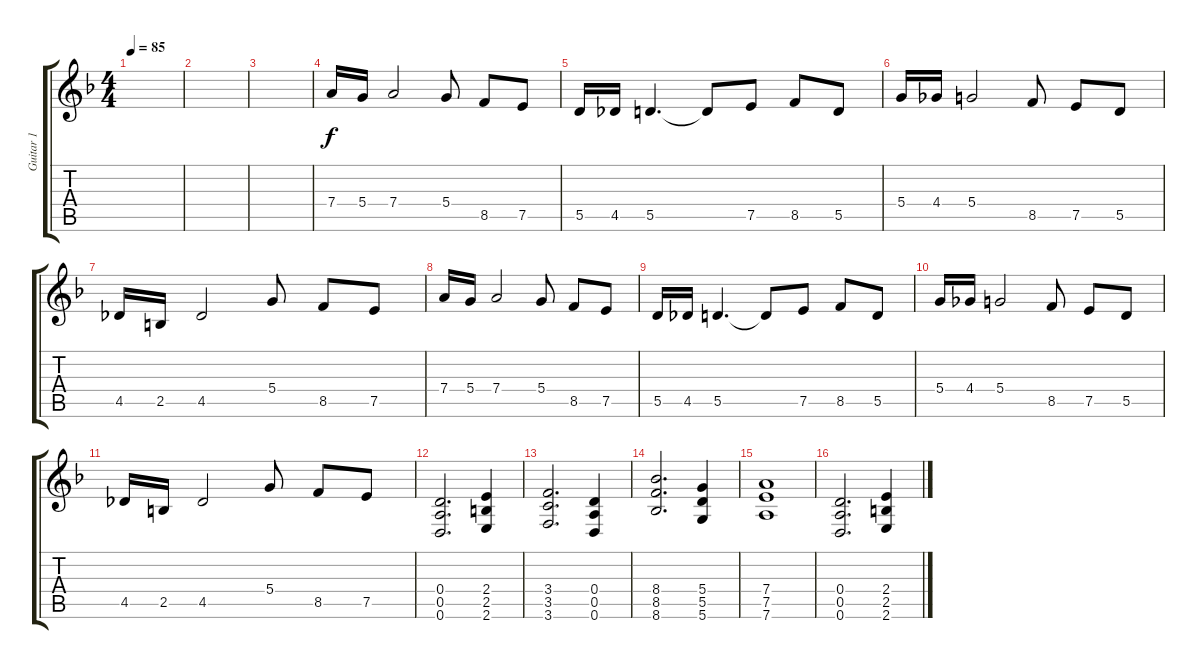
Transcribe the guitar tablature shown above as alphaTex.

\track ("Guitar 1" "Guitar 1") {instrument distortionguitar}
\staff {score tabs}
\tuning (E4 B3 G3 D3 A2 D2) {hide}
\ts (4 4)
\tempo 85
\clef g2
\ks dminor
|
|
|
7.4.16 5.4.16 7.4.2 5.4.8 8.5.8 7.5.8 |
5.5.16 4.5.16 5.5.4{d} 5.5{t}.8 7.5.8 8.5.8 5.5.8 |
5.4.16 4.4.16 5.4.2 8.5.8 7.5.8 5.5.8 |
4.5.16 2.5.16 4.5.2 5.4.8 8.5.8 7.5.8 |
7.4.16 5.4.16 7.4.2 5.4.8 8.5.8 7.5.8 |
5.5.16 4.5.16 5.5.4{d} 5.5{t}.8 7.5.8 8.5.8 5.5.8 |
5.4.16 4.4.16 5.4.2 8.5.8 7.5.8 5.5.8 |
4.5.16 2.5.16 4.5.2 5.4.8 8.5.8 7.5.8 |
(0.4 0.5 0.6).2{d} (2.4 2.5 2.6).4 |
(3.4 3.5 3.6).2{d} (0.4 0.5 0.6).4 |
(8.4 8.5 8.6).2{d} (5.4 5.5 5.6).4 |
(7.4 7.5 7.6).1 |
(0.4 0.5 0.6).2{d} (2.4 2.5 2.6).4
